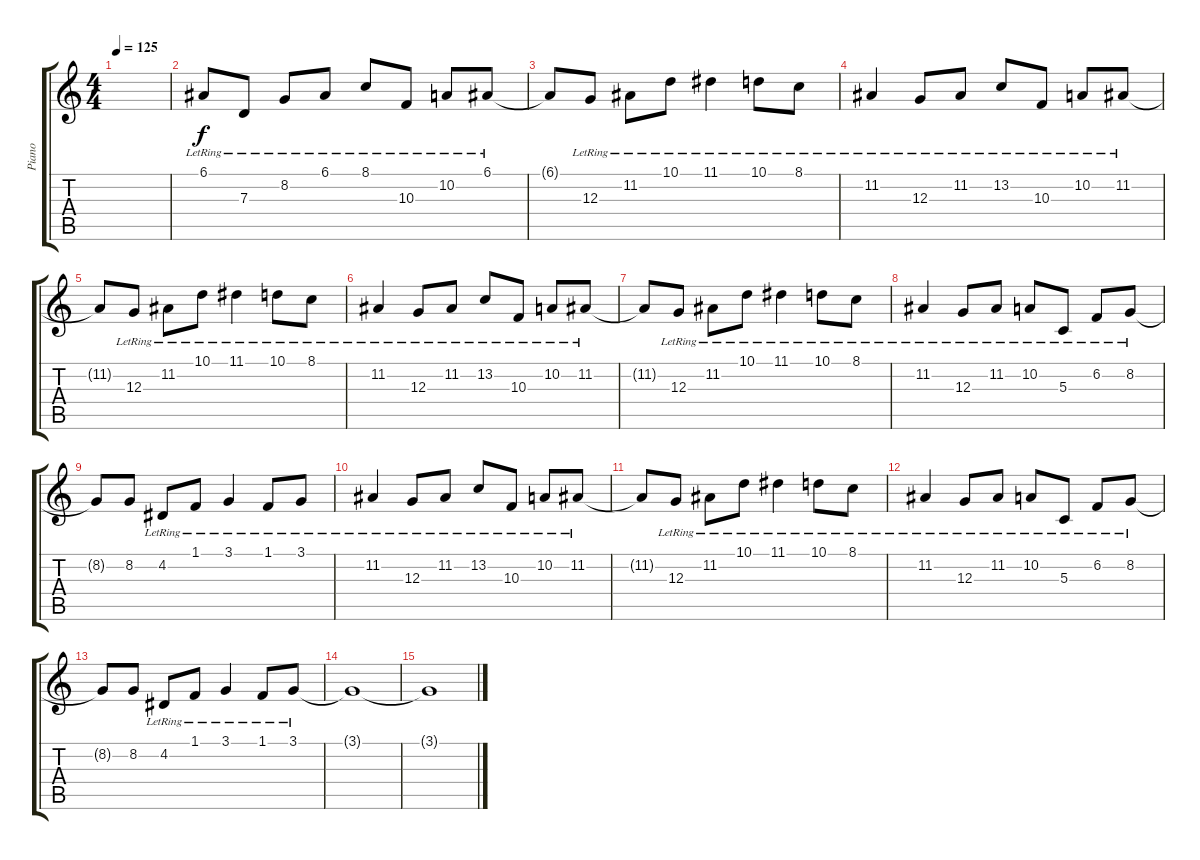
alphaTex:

\track ("Piano" "Piano") {instrument acousticgrandpiano}
\staff {score tabs}
\tuning (E4 B3 G3 D3 A2 E2) {hide}
\ts (4 4)
\tempo 125
\clef g2
\ks c
|
6.1{lr}.8 7.3{lr}.8 8.2{lr}.8 6.1{lr}.8 8.1{lr}.8 10.3{lr}.8 10.2{lr}.8 6.1{lr}.8 |
6.1{t}.8 12.3{lr}.8 11.2{lr}.8 10.1{lr}.8 11.1{lr}.4 10.1{lr}.8 8.1{lr}.8 |
11.2{lr}.4 12.3{lr}.8 11.2{lr}.8 13.2{lr}.8 10.3{lr}.8 10.2{lr}.8 11.2{lr}.8 |
11.2{t}.8 12.3{lr}.8 11.2{lr}.8 10.1{lr}.8 11.1{lr}.4 10.1{lr}.8 8.1{lr}.8 |
11.2{lr}.4 12.3{lr}.8 11.2{lr}.8 13.2{lr}.8 10.3{lr}.8 10.2{lr}.8 11.2{lr}.8 |
11.2{t}.8 12.3{lr}.8 11.2{lr}.8 10.1{lr}.8 11.1{lr}.4 10.1{lr}.8 8.1{lr}.8 |
11.2{lr}.4 12.3{lr}.8 11.2{lr}.8 10.2{lr}.8 5.3{lr}.8 6.2{lr}.8 8.2{lr}.8 |
8.2{t}.8 8.2.8 4.2{lr}.8 1.1{lr}.8 3.1{lr}.4 1.1{lr}.8 3.1{lr}.8 |
11.2{lr}.4 12.3{lr}.8 11.2{lr}.8 13.2{lr}.8 10.3{lr}.8 10.2{lr}.8 11.2{lr}.8 |
11.2{t}.8 12.3{lr}.8 11.2{lr}.8 10.1{lr}.8 11.1{lr}.4 10.1{lr}.8 8.1{lr}.8 |
11.2{lr}.4 12.3{lr}.8 11.2{lr}.8 10.2{lr}.8 5.3{lr}.8 6.2{lr}.8 8.2{lr}.8 |
8.2{t}.8 8.2.8 4.2{lr}.8 1.1{lr}.8 3.1{lr}.4 1.1{lr}.8 3.1{lr}.8 |
3.1{t}.1 |
3.1{t}.1
